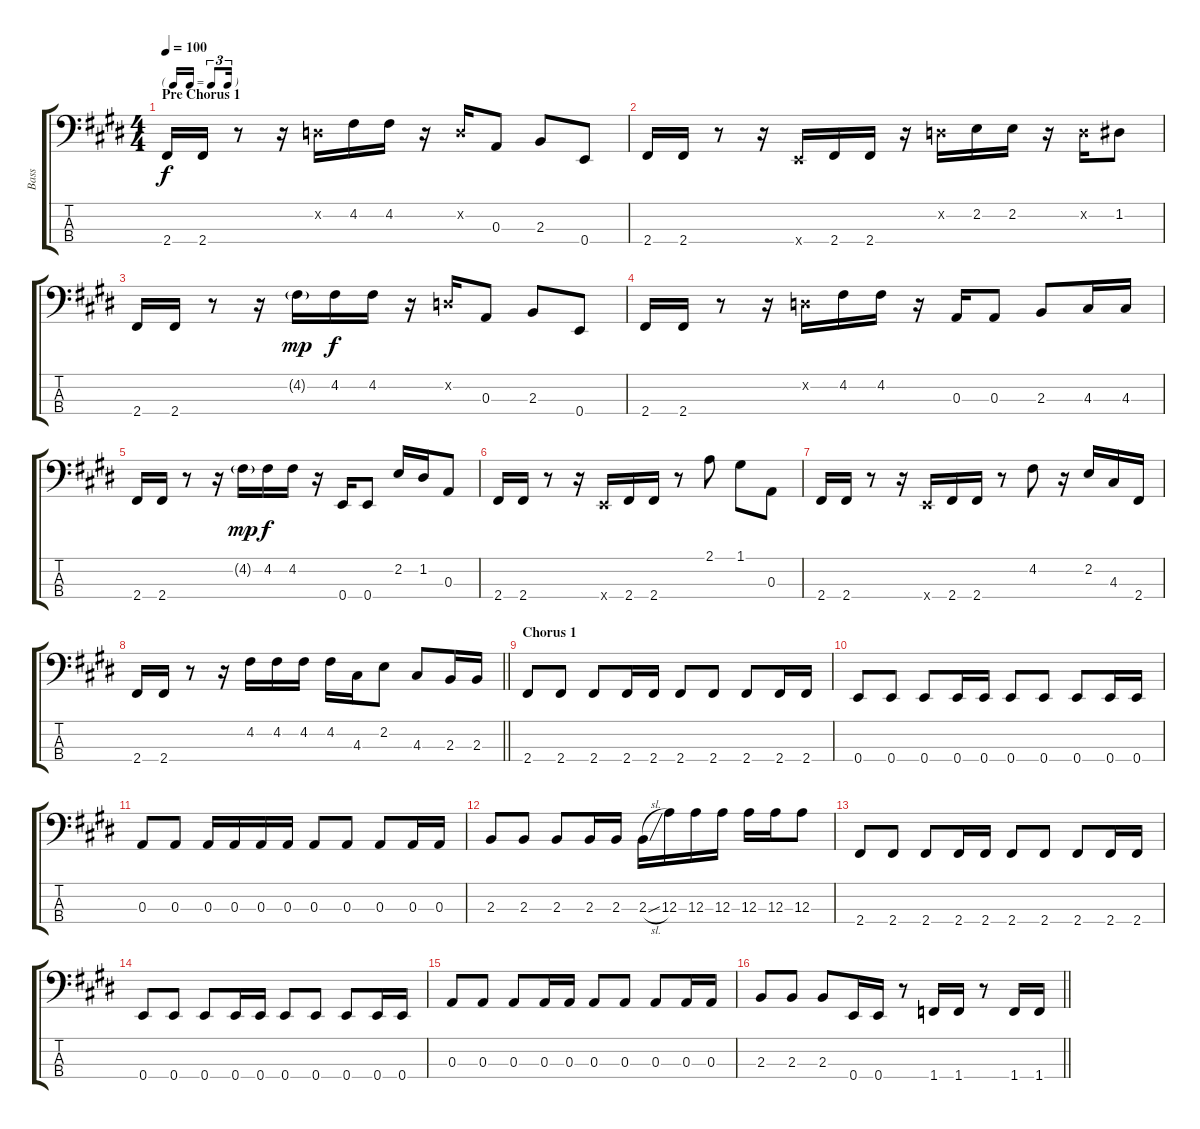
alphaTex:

\track ("Bass" "Bass") {instrument electricbassfinger}
\staff {score tabs}
\tuning (G2 D2 A1 E1) {hide}
\ts (4 4)
\tf triplet16th
\section ("" "Pre Chorus 1")
\tempo 100
\clef f4
\ks e
2.4.16{dy f} 2.4.16 r.8 r.16 0.2{x}.16 4.2.16 4.2.16 r.16 0.2{x}.16 0.3.8 2.3.8 0.4.8 |
2.4.16 2.4.16 r.8 r.16 0.4{x}.16 2.4.16 2.4.16 r.16 0.2{x}.16 2.2.16 2.2.16 r.16 0.2{x}.16 1.2.8 |
2.4.16 2.4.16 r.8 r.16 4.2{g}.16{dy mp} 4.2.16{dy f} 4.2.16 r.16 0.2{x}.16 0.3.8 2.3.8 0.4.8 |
2.4.16 2.4.16 r.8 r.16 0.2{x}.16 4.2.16 4.2.16 r.16 0.3.16 0.3.8 2.3.8 4.3.16 4.3.16 |
2.4.16 2.4.16 r.8 r.16 4.2{g}.16{dy mp} 4.2.16{dy f} 4.2.16 r.16 0.4.16 0.4.8 2.2.16 1.2.16 0.3.8 |
2.4.16 2.4.16 r.8 r.16 0.4{x}.16 2.4.16 2.4.16 r.8 2.1.8 1.1.8 0.3.8 |
2.4.16 2.4.16 r.8 r.16 0.4{x}.16 2.4.16 2.4.16 r.8 4.2.8 r.16 2.2.16 4.3.16 2.4.16 |
\barLineRight lightlight
2.4.16 2.4.16 r.8 r.16 4.2.16 4.2.16 4.2.16 4.2.16 4.3.16 2.2.8 4.3.8 2.3.16 2.3.16 |
\section ("" "Chorus 1")
2.4.8 2.4.8 2.4.8 2.4.16 2.4.16 2.4.8 2.4.8 2.4.8 2.4.16 2.4.16 |
0.4.8 0.4.8 0.4.8 0.4.16 0.4.16 0.4.8 0.4.8 0.4.8 0.4.16 0.4.16 |
0.3.8 0.3.8 0.3.16 0.3.16 0.3.16 0.3.16 0.3.8 0.3.8 0.3.8 0.3.16 0.3.16 |
2.3.8 2.3.8 2.3.8 2.3.16 2.3.16 2.3{sl}.16 12.3.16 12.3.16 12.3.16 12.3.16 12.3.16 12.3.8 |
2.4.8 2.4.8 2.4.8 2.4.16 2.4.16 2.4.8 2.4.8 2.4.8 2.4.16 2.4.16 |
0.4.8 0.4.8 0.4.8 0.4.16 0.4.16 0.4.8 0.4.8 0.4.8 0.4.16 0.4.16 |
0.3.8 0.3.8 0.3.8 0.3.16 0.3.16 0.3.8 0.3.8 0.3.8 0.3.16 0.3.16 |
\barLineRight lightlight
2.3.8 2.3.8 2.3.8 0.4.16 0.4.16 r.8 1.4.16 1.4.16 r.8 1.4.16 1.4.16
